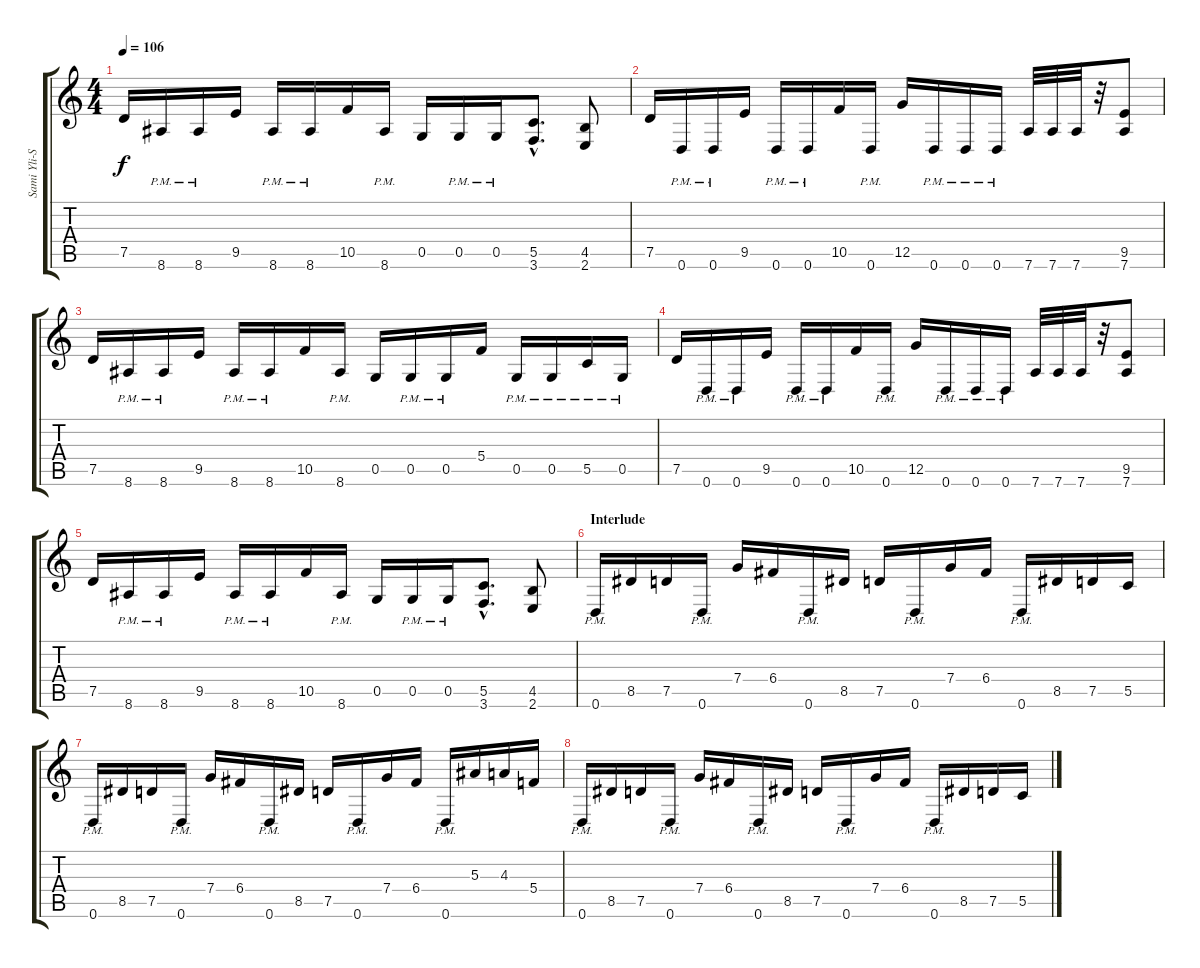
\track ("Sami Yli-Sirniö" "Sami Yli-S") {instrument distortionguitar}
\staff {score tabs}
\tuning (D4 A3 F3 C3 G2 D2) {hide}
\ts (4 4)
\tempo 106
\clef g2
\ks c
7.5.16{dy f} 8.6{pm}.16 8.6{pm}.16 9.5.16 8.6{pm}.16 8.6{pm}.16 10.5.16 8.6{pm}.16 0.5.16 0.5{pm}.16 0.5{pm}.16 (5.5{hac} 3.6{hac}).8{d} (4.5 2.6).8 |
7.5.16 0.6{pm}.16 0.6{pm}.16 9.5.16 0.6{pm}.16 0.6{pm}.16 10.5.16 0.6{pm}.16 12.5.16 0.6{pm}.16 0.6{pm}.16 0.6{pm}.16 7.6.32 7.6.32 7.6.32 r.32 (9.5 7.6).8 |
7.5.16 8.6{pm}.16 8.6{pm}.16 9.5.16 8.6{pm}.16 8.6{pm}.16 10.5.16 8.6{pm}.16 0.5.16 0.5{pm}.16 0.5{pm}.16 5.4.16 0.5{pm}.16 0.5{pm}.16 5.5{pm}.16 0.5{pm}.16 |
7.5.16 0.6{pm}.16 0.6{pm}.16 9.5.16 0.6{pm}.16 0.6{pm}.16 10.5.16 0.6{pm}.16 12.5.16 0.6{pm}.16 0.6{pm}.16 0.6{pm}.16 7.6.32 7.6.32 7.6.32 r.32 (9.5 7.6).8 |
7.5.16 8.6{pm}.16 8.6{pm}.16 9.5.16 8.6{pm}.16 8.6{pm}.16 10.5.16 8.6{pm}.16 0.5.16 0.5{pm}.16 0.5{pm}.16 (5.5{hac} 3.6{hac}).8{d} (4.5 2.6).8 |
\section ("" "Interlude")
0.6{pm}.16 8.5.16 7.5.16 0.6{pm}.16 7.4.16 6.4.16 0.6{pm}.16 8.5.16 7.5.16 0.6{pm}.16 7.4.16 6.4.16 0.6{pm}.16 8.5.16 7.5.16 5.5.16 |
0.6{pm}.16 8.5.16 7.5.16 0.6{pm}.16 7.4.16 6.4.16 0.6{pm}.16 8.5.16 7.5.16 0.6{pm}.16 7.4.16 6.4.16 0.6{pm}.16 5.3.16 4.3.16 5.4.16 |
0.6{pm}.16 8.5.16 7.5.16 0.6{pm}.16 7.4.16 6.4.16 0.6{pm}.16 8.5.16 7.5.16 0.6{pm}.16 7.4.16 6.4.16 0.6{pm}.16 8.5.16 7.5.16 5.5.16
